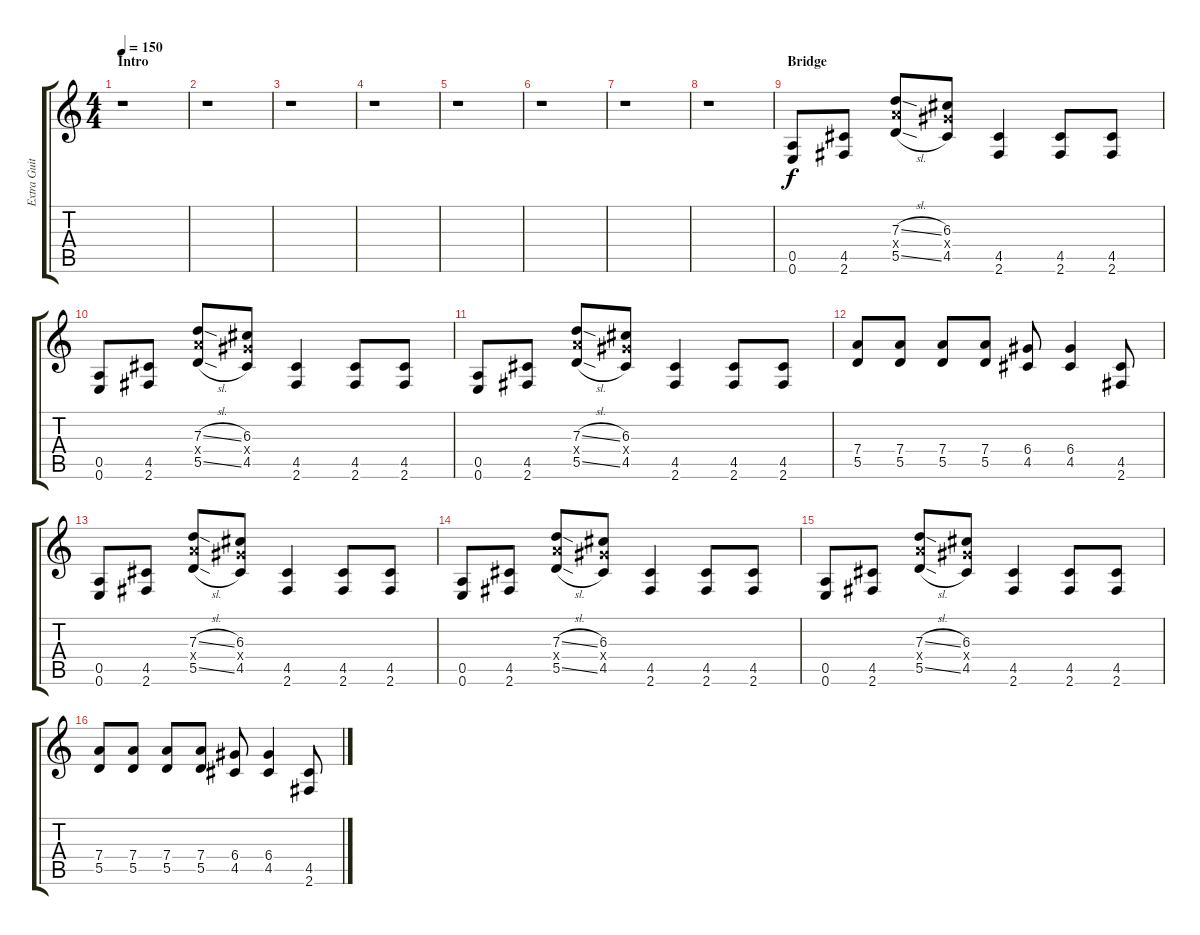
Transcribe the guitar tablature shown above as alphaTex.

\track ("Extra Guitar" "Extra Guit") {instrument distortionguitar}
\staff {score tabs}
\tuning (E4 B3 G3 D3 A2 E2) {hide}
\ts (4 4)
\section ("" "Intro")
\tempo 150
\clef g2
\ks c
r.1{dy f instrument distortionguitar} |
r.1 |
r.1 |
r.1 |
r.1 |
r.1 |
r.1 |
r.1 |
\section ("" "Bridge")
(0.5 0.6).8{volume 16 instrument distortionguitar} (4.5 2.6).8 (7.3{sl} 7.4{x} 5.5{sl}).8 (6.3 6.4{x} 4.5).8 (4.5 2.6).4 (4.5 2.6).8 (4.5 2.6).8 |
(0.5 0.6).8 (4.5 2.6).8 (7.3{sl} 7.4{x} 5.5{sl}).8 (6.3 6.4{x} 4.5).8 (4.5 2.6).4 (4.5 2.6).8 (4.5 2.6).8 |
(0.5 0.6).8 (4.5 2.6).8 (7.3{sl} 7.4{x} 5.5{sl}).8 (6.3 6.4{x} 4.5).8 (4.5 2.6).4 (4.5 2.6).8 (4.5 2.6).8 |
(7.4 5.5).8 (7.4 5.5).8 (7.4 5.5).8 (7.4 5.5).8 (6.4 4.5).8 (6.4 4.5).4 (4.5 2.6).8 |
(0.5 0.6).8 (4.5 2.6).8 (7.3{sl} 7.4{x} 5.5{sl}).8 (6.3 6.4{x} 4.5).8 (4.5 2.6).4 (4.5 2.6).8 (4.5 2.6).8 |
(0.5 0.6).8 (4.5 2.6).8 (7.3{sl} 7.4{x} 5.5{sl}).8 (6.3 6.4{x} 4.5).8 (4.5 2.6).4 (4.5 2.6).8 (4.5 2.6).8 |
(0.5 0.6).8 (4.5 2.6).8 (7.3{sl} 7.4{x} 5.5{sl}).8 (6.3 6.4{x} 4.5).8 (4.5 2.6).4 (4.5 2.6).8 (4.5 2.6).8 |
(7.4 5.5).8 (7.4 5.5).8 (7.4 5.5).8 (7.4 5.5).8 (6.4 4.5).8 (6.4 4.5).4 (4.5 2.6).8
